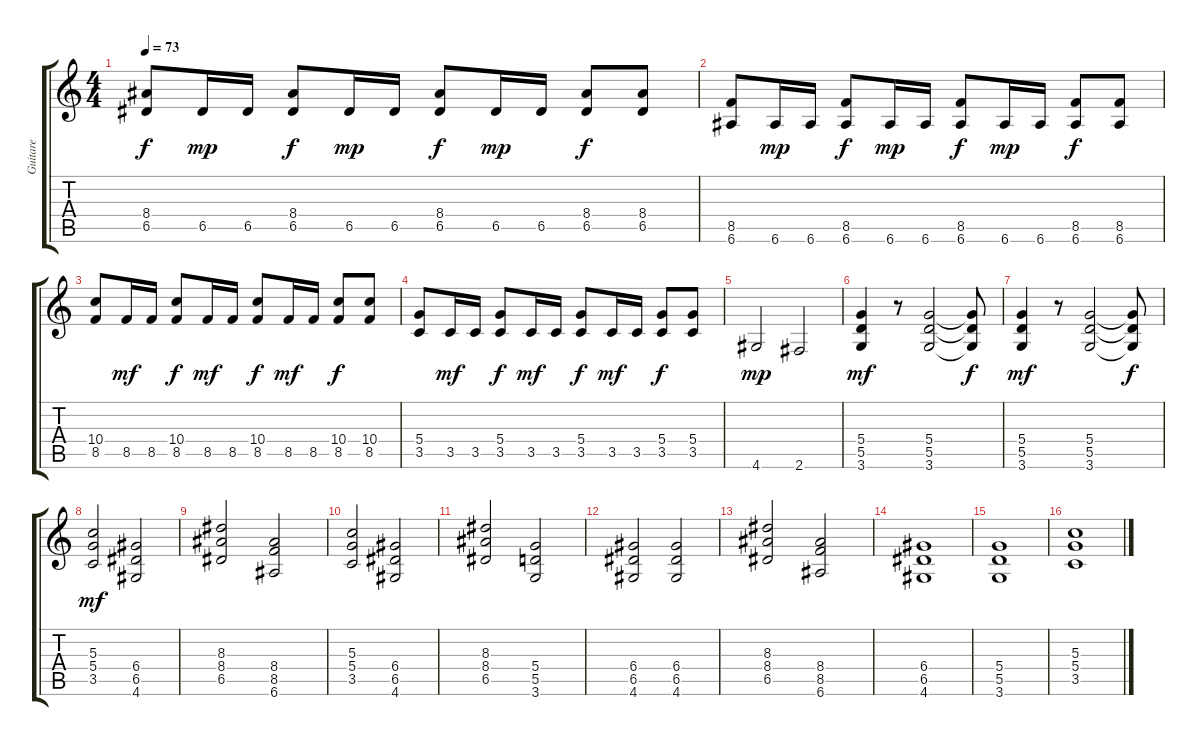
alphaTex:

\track ("Guitare" "Guitare") {instrument distortionguitar}
\staff {score tabs}
\tuning (E4 B3 G3 D3 A2 E2) {hide}
\ts (4 4)
\tempo 73
\clef g2
\ks c
(8.4 6.5).8{dy f} 6.5.16{dy mp} 6.5.16 (8.4 6.5).8{dy f} 6.5.16{dy mp} 6.5.16 (8.4 6.5).8{dy f} 6.5.16{dy mp} 6.5.16 (8.4 6.5).8{dy f} (8.4 6.5).8 |
(8.5 6.6).8 6.6.16{dy mp} 6.6.16 (8.5 6.6).8{dy f} 6.6.16{dy mp} 6.6.16 (8.5 6.6).8{dy f} 6.6.16{dy mp} 6.6.16 (8.5 6.6).8{dy f} (8.5 6.6).8 |
(10.4 8.5).8 8.5.16{dy mf} 8.5.16 (10.4 8.5).8{dy f} 8.5.16{dy mf} 8.5.16 (10.4 8.5).8{dy f} 8.5.16{dy mf} 8.5.16 (10.4 8.5).8{dy f} (10.4 8.5).8 |
(5.4 3.5).8 3.5.16{dy mf} 3.5.16 (5.4 3.5).8{dy f} 3.5.16{dy mf} 3.5.16 (5.4 3.5).8{dy f} 3.5.16{dy mf} 3.5.16 (5.4 3.5).8{dy f} (5.4 3.5).8 |
4.6.2{dy mp} 2.6.2 |
(5.4 5.5 3.6).4{dy mf} r.8 (5.4 5.5 3.6).2 (5.4{t} 5.5{t} 3.6{t}).8{dy f} |
(5.4 5.5 3.6).4{dy mf} r.8 (5.4 5.5 3.6).2 (5.4{t} 5.5{t} 3.6{t}).8{dy f} |
(5.3 5.4 3.5).2{dy mf} (6.4 6.5 4.6).2 |
(8.3 8.4 6.5).2 (8.4 8.5 6.6).2 |
(5.3 5.4 3.5).2 (6.4 6.5 4.6).2 |
(8.3 8.4 6.5).2 (5.4 5.5 3.6).2 |
(6.4 6.5 4.6).2 (6.4 6.5 4.6).2 |
(8.3 8.4 6.5).2 (8.4 8.5 6.6).2 |
(6.4 6.5 4.6).1 |
(5.4 5.5 3.6).1 |
(5.3 5.4 3.5).1
